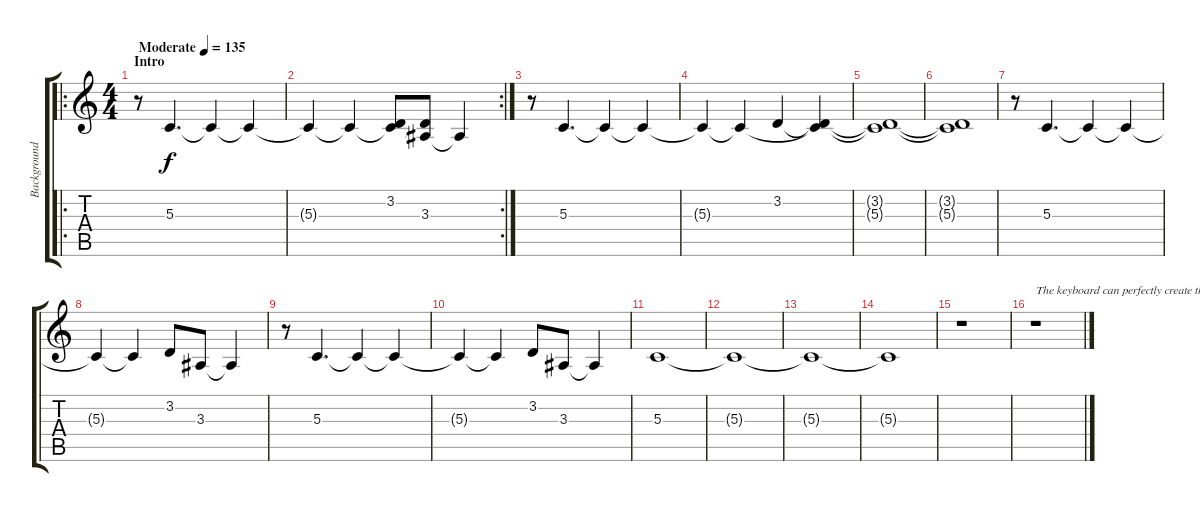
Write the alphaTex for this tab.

\track ("Background/Keyboard" "Background") {instrument pad5bowed}
\staff {score tabs}
\tuning (E4 B3 G3 D3 A2 E2) {hide}
\ro
\ts (4 4)
\section ("" "Intro")
\tempo (135 "Moderate")
\clef g2
\ks c
r.8{dy f instrument pad5bowed} 5.3.4{d} 5.3{t}.4 5.3{t}.4 |
\rc 2
5.3{t}.4 5.3{t}.4 (3.2 5.3{t}).8 (3.2{t} 3.3).8 3.3{t}.4 |
r.8 5.3.4{d} 5.3{t}.4 5.3{t}.4 |
5.3{t}.4 5.3{t}.4 3.2.4 (3.2{t} 5.3{t}).4 |
(3.2{t} 5.3{t}).1 |
(3.2{t} 5.3{t}).1 |
r.8 5.3.4{d} 5.3{t}.4 5.3{t}.4 |
5.3{t}.4 5.3{t}.4 3.2.8 3.3.8 3.3{t}.4 |
r.8 5.3.4{d} 5.3{t}.4 5.3{t}.4 |
5.3{t}.4 5.3{t}.4 3.2.8 3.3.8 3.3{t}.4 |
5.3.1 |
5.3{t}.1 |
5.3{t}.1 |
5.3{t}.1 |
r.1 |
r.1{txt "The keyboard can perfectly create that sound..."}
